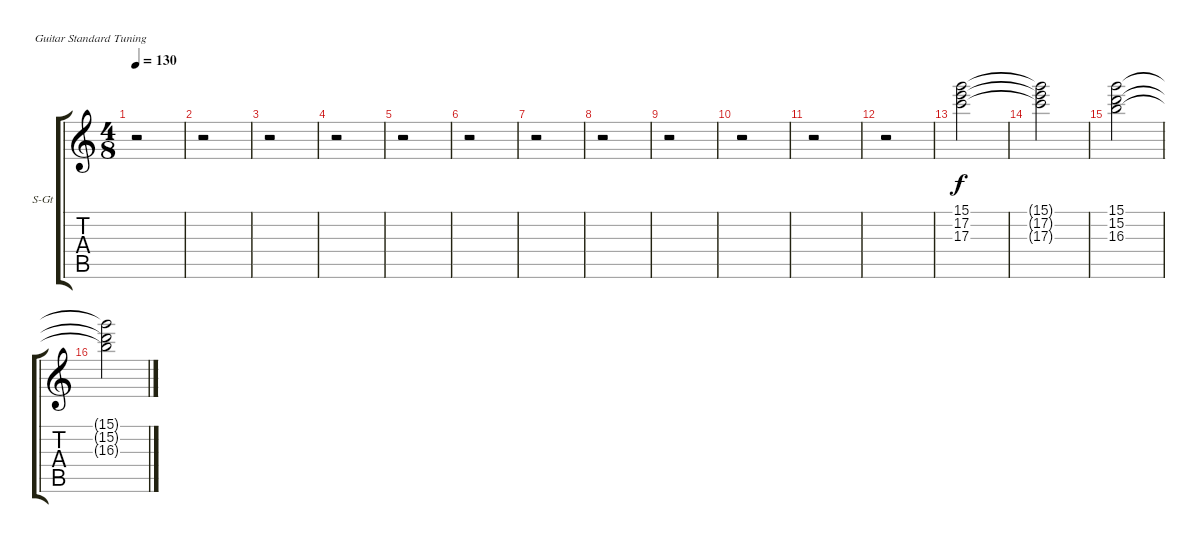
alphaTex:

\bracketExtendMode groupsimilarinstruments
\firstSystemTrackNameOrientation horizontal
\otherSystemsTrackNameOrientation horizontal
\track ("Синтезатор" "S-Gt") {instrument stringensemble2}
\staff {score tabs}
\tuning (E4 B3 G3 D3 A2 E2)
\displaytranspose 12
\ts (4 8)
\tempo 130
\clef g2
\ks c
r.2{dy f} |
r.2 |
r.2 |
r.2 |
r.2 |
r.2 |
r.2 |
r.2 |
r.2 |
r.2 |
r.2 |
r.2 |
(15.1 17.2 17.3).2 |
(15.1{t} 17.2{t} 17.3{t}).2 |
(15.1 15.2 16.3).2 |
(15.1{t} 15.2{t} 16.3{t}).2
